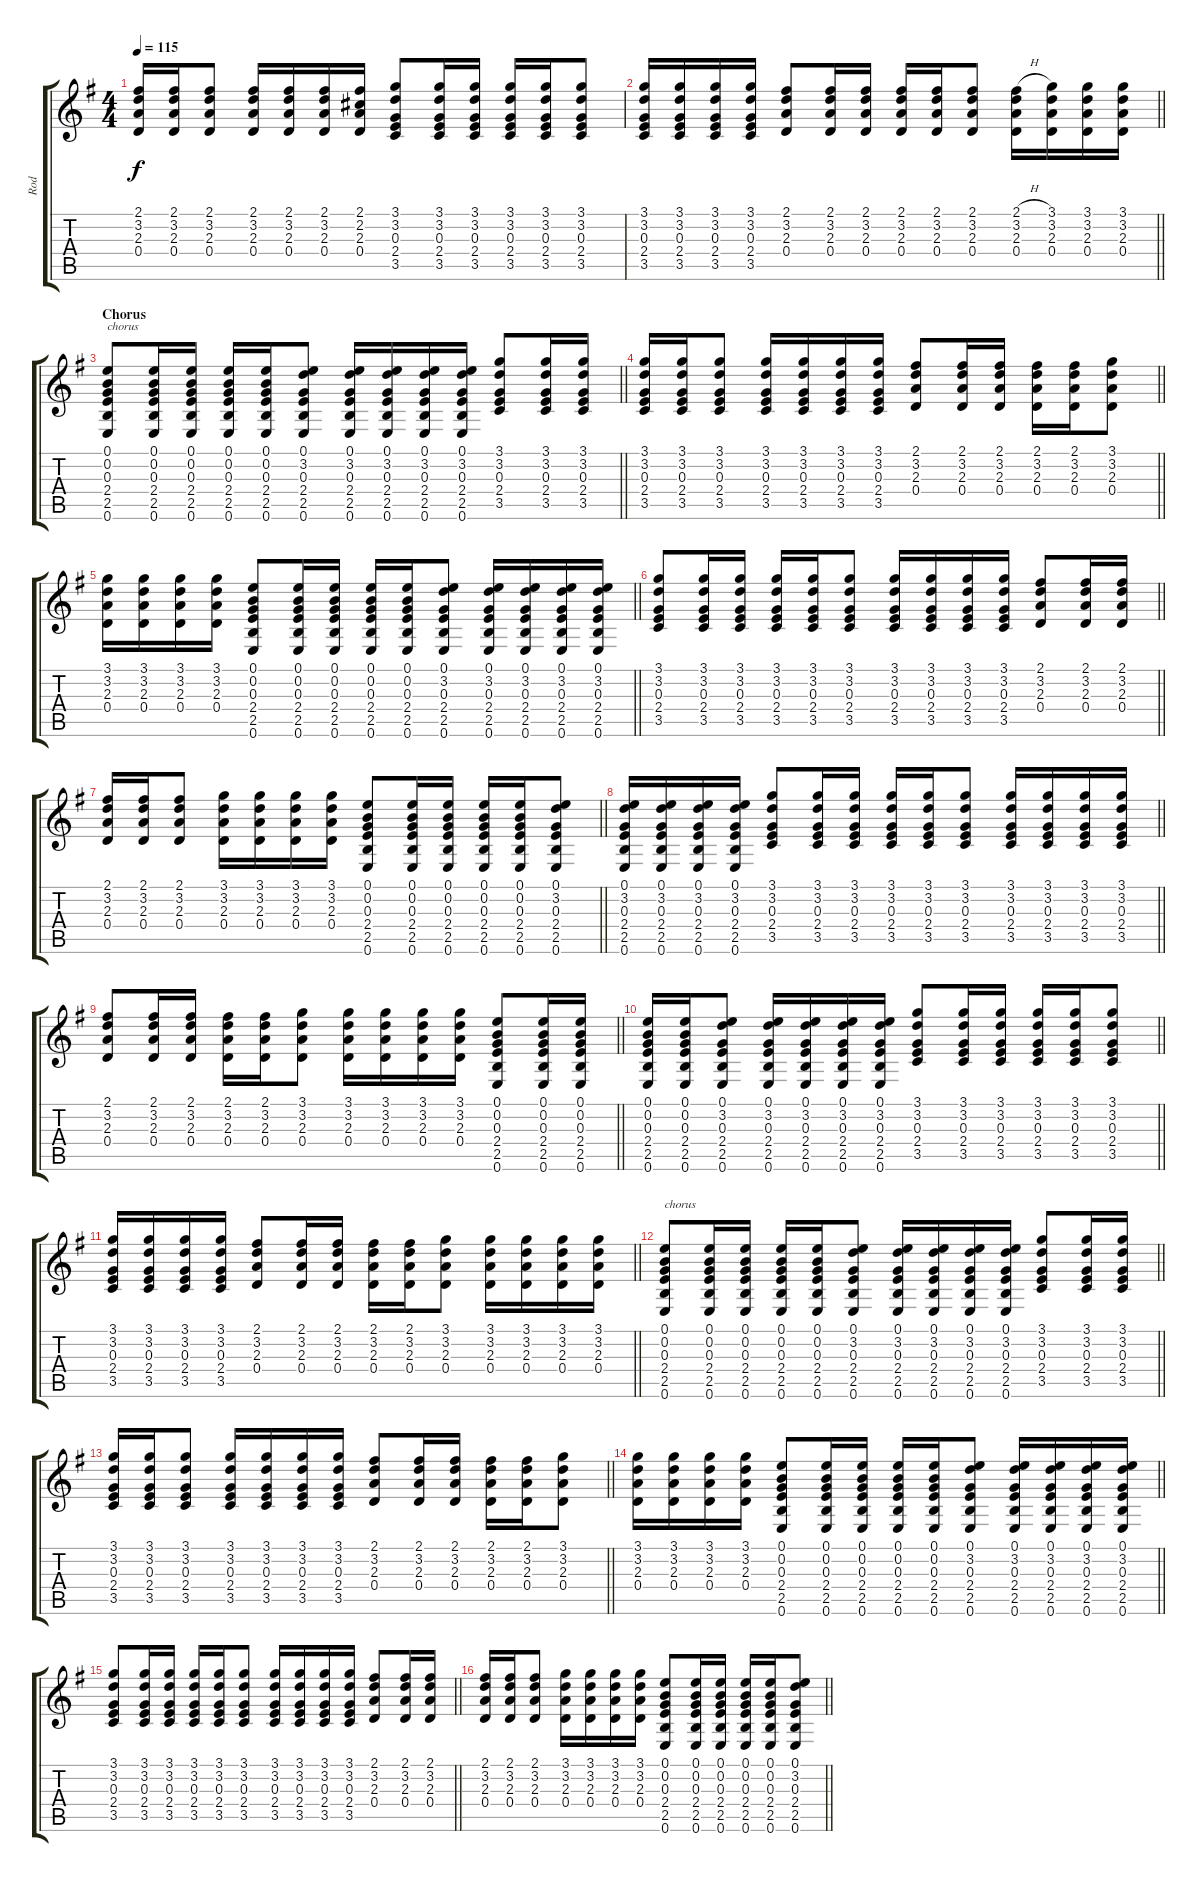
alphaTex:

\track ("Rod" "Rod") {instrument acousticguitarsteel}
\staff {score tabs}
\tuning (E4 B3 G3 D3 A2 E2) {hide}
\ts (4 4)
\tempo 115
\clef g2
\ks eminor
(2.1 3.2 2.3 0.4).16{dy f} (2.1 3.2 2.3 0.4).16 (2.1 3.2 2.3 0.4).8 (2.1 3.2 2.3 0.4).16 (2.1 3.2 2.3 0.4).16 (2.1 3.2 2.3 0.4).16 (2.1 2.2 2.3 0.4).16 (3.1 3.2 0.3 2.4 3.5).8 (3.1 3.2 0.3 2.4 3.5).16 (3.1 3.2 0.3 2.4 3.5).16 (3.1 3.2 0.3 2.4 3.5).16 (3.1 3.2 0.3 2.4 3.5).16 (3.1 3.2 0.3 2.4 3.5).8 |
\barLineRight lightlight
(3.1 3.2 0.3 2.4 3.5).16 (3.1 3.2 0.3 2.4 3.5).16 (3.1 3.2 0.3 2.4 3.5).16 (3.1 3.2 0.3 2.4 3.5).16 (2.1 3.2 2.3 0.4).8 (2.1 3.2 2.3 0.4).16 (2.1 3.2 2.3 0.4).16 (2.1 3.2 2.3 0.4).16 (2.1 3.2 2.3 0.4).16 (2.1 3.2 2.3 0.4).8 (2.1{h} 3.2 2.3 0.4).16 (3.1 3.2 2.3 0.4).16 (3.1 3.2 2.3 0.4).16 (3.1 3.2 2.3 0.4).16 |
\section ("" "Chorus")
\barLineRight lightlight
(0.1 0.2 0.3 2.4 2.5 0.6).8{txt "chorus"} (0.1 0.2 0.3 2.4 2.5 0.6).16 (0.1 0.2 0.3 2.4 2.5 0.6).16 (0.1 0.2 0.3 2.4 2.5 0.6).16 (0.1 0.2 0.3 2.4 2.5 0.6).16 (0.1 3.2 0.3 2.4 2.5 0.6).8 (0.1 3.2 0.3 2.4 2.5 0.6).16 (0.1 3.2 0.3 2.4 2.5 0.6).16 (0.1 3.2 0.3 2.4 2.5 0.6).16 (0.1 3.2 0.3 2.4 2.5 0.6).16 (3.1 3.2 0.3 2.4 3.5).8 (3.1 3.2 0.3 2.4 3.5).16 (3.1 3.2 0.3 2.4 3.5).16 |
\barLineRight lightlight
(3.1 3.2 0.3 2.4 3.5).16 (3.1 3.2 0.3 2.4 3.5).16 (3.1 3.2 0.3 2.4 3.5).8 (3.1 3.2 0.3 2.4 3.5).16 (3.1 3.2 0.3 2.4 3.5).16 (3.1 3.2 0.3 2.4 3.5).16 (3.1 3.2 0.3 2.4 3.5).16 (2.1 3.2 2.3 0.4).8 (2.1 3.2 2.3 0.4).16 (2.1 3.2 2.3 0.4).16 (2.1 3.2 2.3 0.4).16 (2.1 3.2 2.3 0.4).16 (3.1 3.2 2.3 0.4).8 |
\barLineRight lightlight
(3.1 3.2 2.3 0.4).16 (3.1 3.2 2.3 0.4).16 (3.1 3.2 2.3 0.4).16 (3.1 3.2 2.3 0.4).16 (0.1 0.2 0.3 2.4 2.5 0.6).8 (0.1 0.2 0.3 2.4 2.5 0.6).16 (0.1 0.2 0.3 2.4 2.5 0.6).16 (0.1 0.2 0.3 2.4 2.5 0.6).16 (0.1 0.2 0.3 2.4 2.5 0.6).16 (0.1 3.2 0.3 2.4 2.5 0.6).8 (0.1 3.2 0.3 2.4 2.5 0.6).16 (0.1 3.2 0.3 2.4 2.5 0.6).16 (0.1 3.2 0.3 2.4 2.5 0.6).16 (0.1 3.2 0.3 2.4 2.5 0.6).16 |
\barLineRight lightlight
(3.1 3.2 0.3 2.4 3.5).8 (3.1 3.2 0.3 2.4 3.5).16 (3.1 3.2 0.3 2.4 3.5).16 (3.1 3.2 0.3 2.4 3.5).16 (3.1 3.2 0.3 2.4 3.5).16 (3.1 3.2 0.3 2.4 3.5).8 (3.1 3.2 0.3 2.4 3.5).16 (3.1 3.2 0.3 2.4 3.5).16 (3.1 3.2 0.3 2.4 3.5).16 (3.1 3.2 0.3 2.4 3.5).16 (2.1 3.2 2.3 0.4).8 (2.1 3.2 2.3 0.4).16 (2.1 3.2 2.3 0.4).16 |
\barLineRight lightlight
(2.1 3.2 2.3 0.4).16 (2.1 3.2 2.3 0.4).16 (2.1 3.2 2.3 0.4).8 (3.1 3.2 2.3 0.4).16 (3.1 3.2 2.3 0.4).16 (3.1 3.2 2.3 0.4).16 (3.1 3.2 2.3 0.4).16 (0.1 0.2 0.3 2.4 2.5 0.6).8 (0.1 0.2 0.3 2.4 2.5 0.6).16 (0.1 0.2 0.3 2.4 2.5 0.6).16 (0.1 0.2 0.3 2.4 2.5 0.6).16 (0.1 0.2 0.3 2.4 2.5 0.6).16 (0.1 3.2 0.3 2.4 2.5 0.6).8 |
\barLineRight lightlight
(0.1 3.2 0.3 2.4 2.5 0.6).16 (0.1 3.2 0.3 2.4 2.5 0.6).16 (0.1 3.2 0.3 2.4 2.5 0.6).16 (0.1 3.2 0.3 2.4 2.5 0.6).16 (3.1 3.2 0.3 2.4 3.5).8 (3.1 3.2 0.3 2.4 3.5).16 (3.1 3.2 0.3 2.4 3.5).16 (3.1 3.2 0.3 2.4 3.5).16 (3.1 3.2 0.3 2.4 3.5).16 (3.1 3.2 0.3 2.4 3.5).8 (3.1 3.2 0.3 2.4 3.5).16 (3.1 3.2 0.3 2.4 3.5).16 (3.1 3.2 0.3 2.4 3.5).16 (3.1 3.2 0.3 2.4 3.5).16 |
\barLineRight lightlight
(2.1 3.2 2.3 0.4).8 (2.1 3.2 2.3 0.4).16 (2.1 3.2 2.3 0.4).16 (2.1 3.2 2.3 0.4).16 (2.1 3.2 2.3 0.4).16 (3.1 3.2 2.3 0.4).8 (3.1 3.2 2.3 0.4).16 (3.1 3.2 2.3 0.4).16 (3.1 3.2 2.3 0.4).16 (3.1 3.2 2.3 0.4).16 (0.1 0.2 0.3 2.4 2.5 0.6).8 (0.1 0.2 0.3 2.4 2.5 0.6).16 (0.1 0.2 0.3 2.4 2.5 0.6).16 |
\barLineRight lightlight
(0.1 0.2 0.3 2.4 2.5 0.6).16 (0.1 0.2 0.3 2.4 2.5 0.6).16 (0.1 3.2 0.3 2.4 2.5 0.6).8 (0.1 3.2 0.3 2.4 2.5 0.6).16 (0.1 3.2 0.3 2.4 2.5 0.6).16 (0.1 3.2 0.3 2.4 2.5 0.6).16 (0.1 3.2 0.3 2.4 2.5 0.6).16 (3.1 3.2 0.3 2.4 3.5).8 (3.1 3.2 0.3 2.4 3.5).16 (3.1 3.2 0.3 2.4 3.5).16 (3.1 3.2 0.3 2.4 3.5).16 (3.1 3.2 0.3 2.4 3.5).16 (3.1 3.2 0.3 2.4 3.5).8 |
\barLineRight lightlight
(3.1 3.2 0.3 2.4 3.5).16 (3.1 3.2 0.3 2.4 3.5).16 (3.1 3.2 0.3 2.4 3.5).16 (3.1 3.2 0.3 2.4 3.5).16 (2.1 3.2 2.3 0.4).8 (2.1 3.2 2.3 0.4).16 (2.1 3.2 2.3 0.4).16 (2.1 3.2 2.3 0.4).16 (2.1 3.2 2.3 0.4).16 (3.1 3.2 2.3 0.4).8 (3.1 3.2 2.3 0.4).16 (3.1 3.2 2.3 0.4).16 (3.1 3.2 2.3 0.4).16 (3.1 3.2 2.3 0.4).16 |
\barLineRight lightlight
(0.1 0.2 0.3 2.4 2.5 0.6).8{txt "chorus"} (0.1 0.2 0.3 2.4 2.5 0.6).16 (0.1 0.2 0.3 2.4 2.5 0.6).16 (0.1 0.2 0.3 2.4 2.5 0.6).16 (0.1 0.2 0.3 2.4 2.5 0.6).16 (0.1 3.2 0.3 2.4 2.5 0.6).8 (0.1 3.2 0.3 2.4 2.5 0.6).16 (0.1 3.2 0.3 2.4 2.5 0.6).16 (0.1 3.2 0.3 2.4 2.5 0.6).16 (0.1 3.2 0.3 2.4 2.5 0.6).16 (3.1 3.2 0.3 2.4 3.5).8 (3.1 3.2 0.3 2.4 3.5).16 (3.1 3.2 0.3 2.4 3.5).16 |
\barLineRight lightlight
(3.1 3.2 0.3 2.4 3.5).16 (3.1 3.2 0.3 2.4 3.5).16 (3.1 3.2 0.3 2.4 3.5).8 (3.1 3.2 0.3 2.4 3.5).16 (3.1 3.2 0.3 2.4 3.5).16 (3.1 3.2 0.3 2.4 3.5).16 (3.1 3.2 0.3 2.4 3.5).16 (2.1 3.2 2.3 0.4).8 (2.1 3.2 2.3 0.4).16 (2.1 3.2 2.3 0.4).16 (2.1 3.2 2.3 0.4).16 (2.1 3.2 2.3 0.4).16 (3.1 3.2 2.3 0.4).8 |
\barLineRight lightlight
(3.1 3.2 2.3 0.4).16 (3.1 3.2 2.3 0.4).16 (3.1 3.2 2.3 0.4).16 (3.1 3.2 2.3 0.4).16 (0.1 0.2 0.3 2.4 2.5 0.6).8 (0.1 0.2 0.3 2.4 2.5 0.6).16 (0.1 0.2 0.3 2.4 2.5 0.6).16 (0.1 0.2 0.3 2.4 2.5 0.6).16 (0.1 0.2 0.3 2.4 2.5 0.6).16 (0.1 3.2 0.3 2.4 2.5 0.6).8 (0.1 3.2 0.3 2.4 2.5 0.6).16 (0.1 3.2 0.3 2.4 2.5 0.6).16 (0.1 3.2 0.3 2.4 2.5 0.6).16 (0.1 3.2 0.3 2.4 2.5 0.6).16 |
\barLineRight lightlight
(3.1 3.2 0.3 2.4 3.5).8 (3.1 3.2 0.3 2.4 3.5).16 (3.1 3.2 0.3 2.4 3.5).16 (3.1 3.2 0.3 2.4 3.5).16 (3.1 3.2 0.3 2.4 3.5).16 (3.1 3.2 0.3 2.4 3.5).8 (3.1 3.2 0.3 2.4 3.5).16 (3.1 3.2 0.3 2.4 3.5).16 (3.1 3.2 0.3 2.4 3.5).16 (3.1 3.2 0.3 2.4 3.5).16 (2.1 3.2 2.3 0.4).8 (2.1 3.2 2.3 0.4).16 (2.1 3.2 2.3 0.4).16 |
\barLineRight lightlight
(2.1 3.2 2.3 0.4).16 (2.1 3.2 2.3 0.4).16 (2.1 3.2 2.3 0.4).8 (3.1 3.2 2.3 0.4).16 (3.1 3.2 2.3 0.4).16 (3.1 3.2 2.3 0.4).16 (3.1 3.2 2.3 0.4).16 (0.1 0.2 0.3 2.4 2.5 0.6).8 (0.1 0.2 0.3 2.4 2.5 0.6).16 (0.1 0.2 0.3 2.4 2.5 0.6).16 (0.1 0.2 0.3 2.4 2.5 0.6).16 (0.1 0.2 0.3 2.4 2.5 0.6).16 (0.1 3.2 0.3 2.4 2.5 0.6).8
